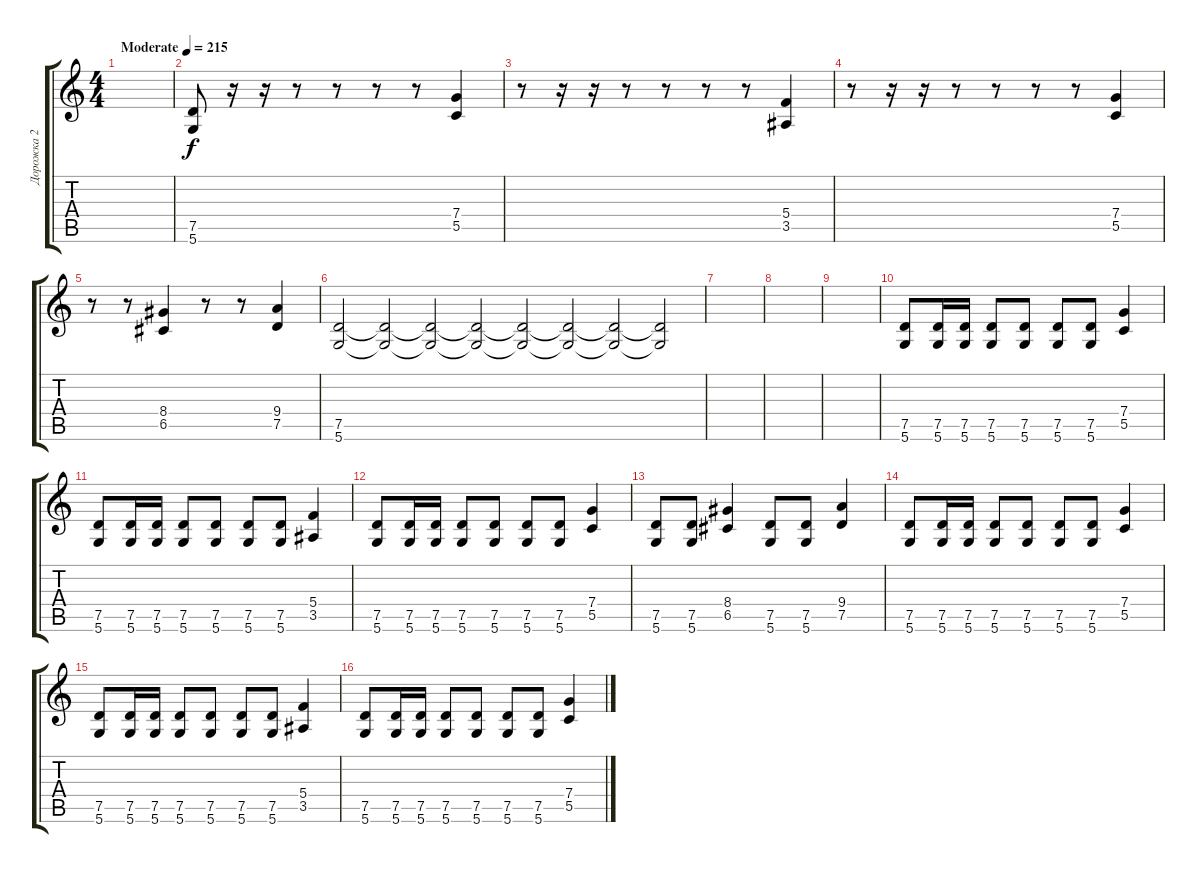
\track ("Дорожка 2" "Дорожка 2") {instrument overdrivenguitar}
\staff {score tabs}
\tuning (D4 A3 F3 C3 G2 D2) {hide}
\ts (4 4)
\tempo (215 "Moderate")
\clef g2
\ks c
|
(7.5 5.6).8 r.16 r.16 r.8 r.8 r.8 r.8 (7.4 5.5).4 |
r.8 r.16 r.16 r.8 r.8 r.8 r.8 (5.4 3.5).4 |
r.8 r.16 r.16 r.8 r.8 r.8 r.8 (7.4 5.5).4 |
r.8 r.8 (8.4 6.5).4 r.8 r.8 (9.4 7.5).4 |
(7.5 5.6).2 (7.5{t} 5.6{t}).2 (7.5{t} 5.6{t}).2 (7.5{t} 5.6{t}).2 (7.5{t} 5.6{t}).2 (7.5{t} 5.6{t}).2 (7.5{t} 5.6{t}).2 (7.5{t} 5.6{t}).2 |
|
|
|
(7.5 5.6).8 (7.5 5.6).16 (7.5 5.6).16 (7.5 5.6).8 (7.5 5.6).8 (7.5 5.6).8 (7.5 5.6).8 (7.4 5.5).4 |
(7.5 5.6).8 (7.5 5.6).16 (7.5 5.6).16 (7.5 5.6).8 (7.5 5.6).8 (7.5 5.6).8 (7.5 5.6).8 (5.4 3.5).4 |
(7.5 5.6).8 (7.5 5.6).16 (7.5 5.6).16 (7.5 5.6).8 (7.5 5.6).8 (7.5 5.6).8 (7.5 5.6).8 (7.4 5.5).4 |
(7.5 5.6).8 (7.5 5.6).8 (8.4 6.5).4 (7.5 5.6).8 (7.5 5.6).8 (9.4 7.5).4 |
(7.5 5.6).8 (7.5 5.6).16 (7.5 5.6).16 (7.5 5.6).8 (7.5 5.6).8 (7.5 5.6).8 (7.5 5.6).8 (7.4 5.5).4 |
(7.5 5.6).8 (7.5 5.6).16 (7.5 5.6).16 (7.5 5.6).8 (7.5 5.6).8 (7.5 5.6).8 (7.5 5.6).8 (5.4 3.5).4 |
(7.5 5.6).8 (7.5 5.6).16 (7.5 5.6).16 (7.5 5.6).8 (7.5 5.6).8 (7.5 5.6).8 (7.5 5.6).8 (7.4 5.5).4
